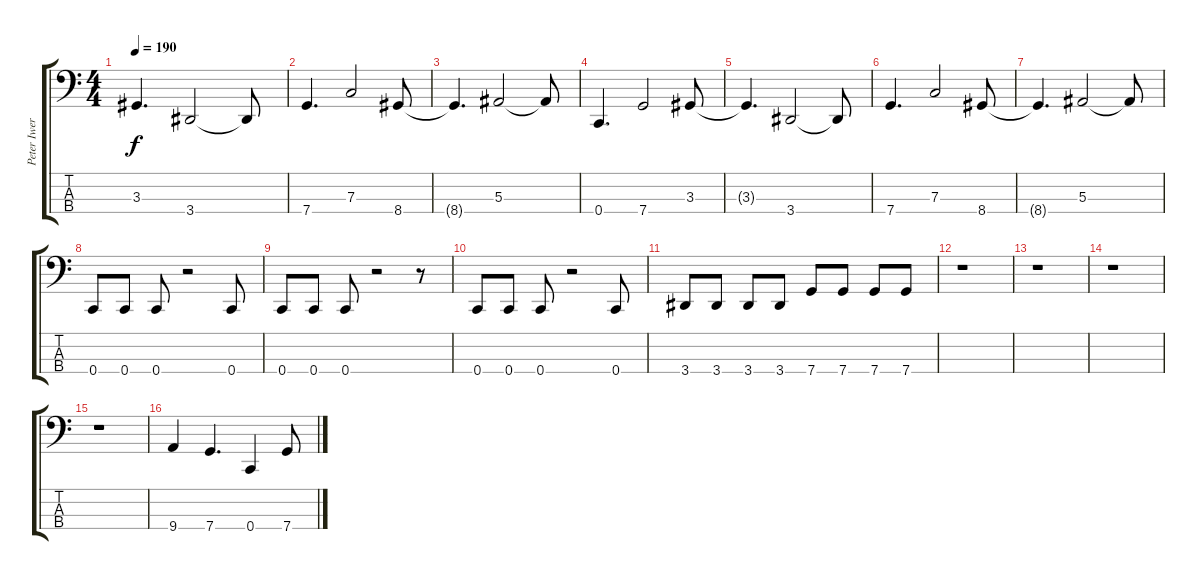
\track ("Peter Iwers" "Peter Iwer") {instrument electricbassfinger}
\staff {score tabs}
\tuning (Eb2 Bb1 F1 C1) {hide}
\ts (4 4)
\tempo 190
\clef f4
\ks c
3.3{t}.4{d dy f} 3.4.2 3.4{t}.8 |
7.4.4{d} 7.3.2 8.4.8 |
8.4{t}.4{d} 5.3.2 5.3{t}.8 |
0.4.4{d} 7.4.2 3.3.8 |
3.3{t}.4{d} 3.4.2 3.4{t}.8 |
7.4.4{d} 7.3.2 8.4.8 |
8.4{t}.4{d} 5.3.2 5.3{t}.8 |
0.4.8 0.4.8 0.4.8 r.2 0.4.8 |
0.4.8 0.4.8 0.4.8 r.2 r.8 |
0.4.8 0.4.8 0.4.8 r.2 0.4.8 |
3.4.8 3.4.8 3.4.8 3.4.8 7.4.8 7.4.8 7.4.8 7.4.8 |
r.1 |
r.1 |
r.1 |
r.1 |
9.4.4 7.4.4{d} 0.4.4 7.4.8
